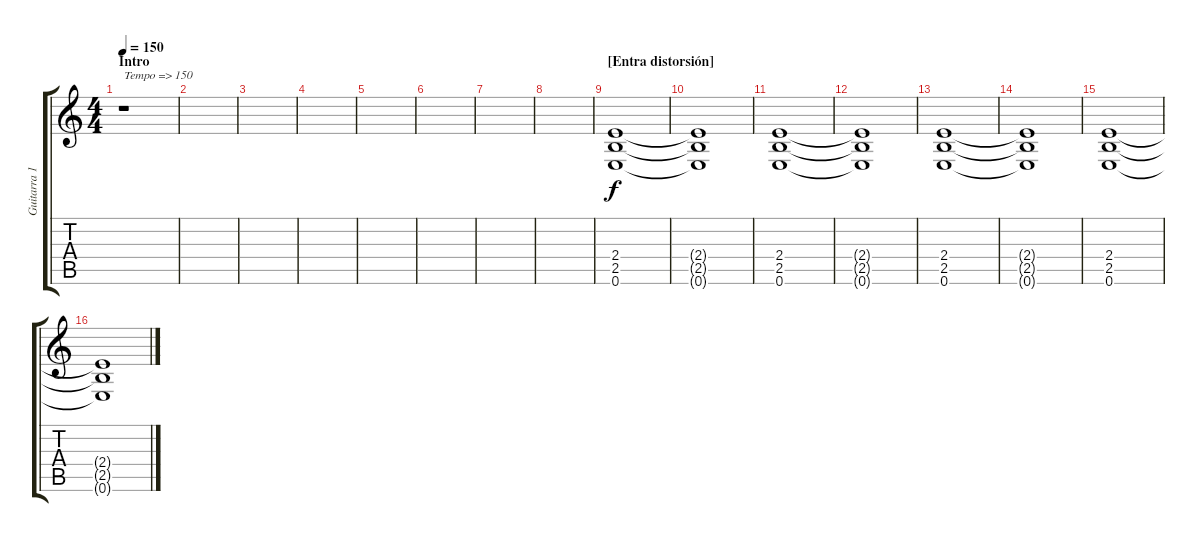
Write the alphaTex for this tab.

\track ("Guitarra 1" "Guitarra 1") {instrument distortionguitar}
\staff {score tabs}
\tuning (E4 B3 G3 D3 A2 E2) {hide}
\ts (4 4)
\section ("" "Intro")
\tempo 150
\clef g2
\ks c
r.1{txt "Tempo => 150" dy f instrument distortionguitar} |
|
|
|
|
|
|
|
\section ("" "[Entra distorsión]")
(2.4 2.5 0.6).1 |
(2.4{t} 2.5{t} 0.6{t}).1 |
(2.4 2.5 0.6).1 |
(2.4{t} 2.5{t} 0.6{t}).1 |
(2.4 2.5 0.6).1 |
(2.4{t} 2.5{t} 0.6{t}).1 |
(2.4 2.5 0.6).1 |
(2.4{t} 2.5{t} 0.6{t}).1
